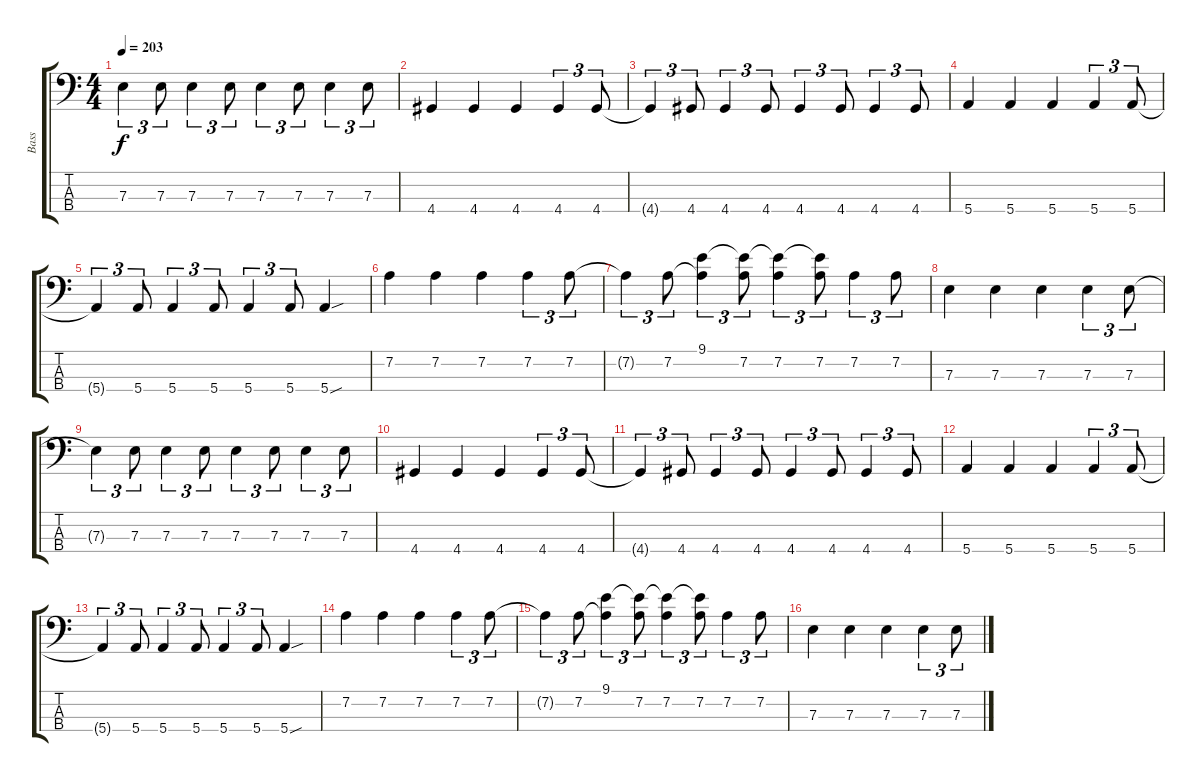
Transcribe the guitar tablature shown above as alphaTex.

\track ("Bass" "Bass") {instrument electricbasspick}
\staff {score tabs}
\tuning (G2 D2 A1 E1) {hide}
\ts (4 4)
\tempo 203
\clef f4
\ks c
7.3{t}.4{tu (3 2) dy f} 7.3.8{tu (3 2)} 7.3.4{tu (3 2)} 7.3.8{tu (3 2)} 7.3.4{tu (3 2)} 7.3.8{tu (3 2)} 7.3.4{tu (3 2)} 7.3.8{tu (3 2)} |
4.4.4 4.4.4 4.4.4 4.4.4{tu (3 2)} 4.4.8{tu (3 2)} |
4.4{t}.4{tu (3 2)} 4.4.8{tu (3 2)} 4.4.4{tu (3 2)} 4.4.8{tu (3 2)} 4.4.4{tu (3 2)} 4.4.8{tu (3 2)} 4.4.4{tu (3 2)} 4.4.8{tu (3 2)} |
5.4.4 5.4.4 5.4.4 5.4.4{tu (3 2)} 5.4.8{tu (3 2)} |
5.4{t}.4{tu (3 2)} 5.4.8{tu (3 2)} 5.4.4{tu (3 2)} 5.4.8{tu (3 2)} 5.4.4{tu (3 2)} 5.4.8{tu (3 2)} 5.4{sou}.4 |
7.2.4 7.2.4 7.2.4 7.2.4{tu (3 2)} 7.2.8{tu (3 2)} |
7.2{t}.4{tu (3 2)} 7.2.8{tu (3 2)} (9.1 7.2{t}).4{tu (3 2)} (9.1{t} 7.2).8{tu (3 2)} (9.1{t} 7.2).4{tu (3 2)} (9.1{t} 7.2).8{tu (3 2)} 7.2.4{tu (3 2)} 7.2.8{tu (3 2)} |
7.3.4 7.3.4 7.3.4 7.3.4{tu (3 2)} 7.3.8{tu (3 2)} |
7.3{t}.4{tu (3 2)} 7.3.8{tu (3 2)} 7.3.4{tu (3 2)} 7.3.8{tu (3 2)} 7.3.4{tu (3 2)} 7.3.8{tu (3 2)} 7.3.4{tu (3 2)} 7.3.8{tu (3 2)} |
4.4.4 4.4.4 4.4.4 4.4.4{tu (3 2)} 4.4.8{tu (3 2)} |
4.4{t}.4{tu (3 2)} 4.4.8{tu (3 2)} 4.4.4{tu (3 2)} 4.4.8{tu (3 2)} 4.4.4{tu (3 2)} 4.4.8{tu (3 2)} 4.4.4{tu (3 2)} 4.4.8{tu (3 2)} |
5.4.4 5.4.4 5.4.4 5.4.4{tu (3 2)} 5.4.8{tu (3 2)} |
5.4{t}.4{tu (3 2)} 5.4.8{tu (3 2)} 5.4.4{tu (3 2)} 5.4.8{tu (3 2)} 5.4.4{tu (3 2)} 5.4.8{tu (3 2)} 5.4{sou}.4 |
7.2.4 7.2.4 7.2.4 7.2.4{tu (3 2)} 7.2.8{tu (3 2)} |
7.2{t}.4{tu (3 2)} 7.2.8{tu (3 2)} (9.1 7.2{t}).4{tu (3 2)} (9.1{t} 7.2).8{tu (3 2)} (9.1{t} 7.2).4{tu (3 2)} (9.1{t} 7.2).8{tu (3 2)} 7.2.4{tu (3 2)} 7.2.8{tu (3 2)} |
7.3.4 7.3.4 7.3.4 7.3.4{tu (3 2)} 7.3.8{tu (3 2)}
